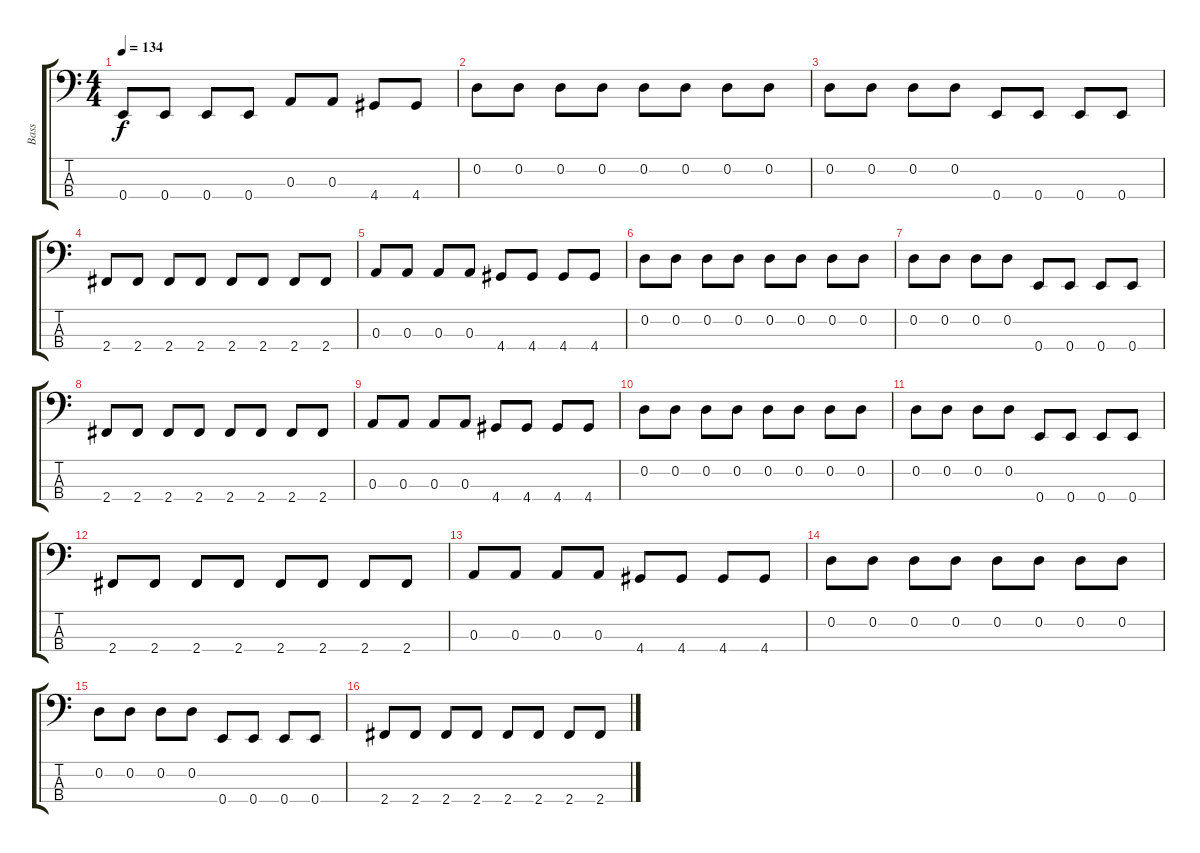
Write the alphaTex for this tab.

\track ("Bass" "Bass") {instrument electricbasspick}
\staff {score tabs}
\tuning (G2 D2 A1 E1) {hide}
\ts (4 4)
\tempo 134
\clef f4
\ks c
0.4.8{dy f} 0.4.8 0.4.8 0.4.8 0.3.8 0.3.8 4.4.8 4.4.8 |
0.2.8 0.2.8 0.2.8 0.2.8 0.2.8 0.2.8 0.2.8 0.2.8 |
0.2.8 0.2.8 0.2.8 0.2.8 0.4.8 0.4.8 0.4.8 0.4.8 |
2.4.8 2.4.8 2.4.8 2.4.8 2.4.8 2.4.8 2.4.8 2.4.8 |
0.3.8 0.3.8 0.3.8 0.3.8 4.4.8 4.4.8 4.4.8 4.4.8 |
0.2.8 0.2.8 0.2.8 0.2.8 0.2.8 0.2.8 0.2.8 0.2.8 |
0.2.8 0.2.8 0.2.8 0.2.8 0.4.8 0.4.8 0.4.8 0.4.8 |
2.4.8 2.4.8 2.4.8 2.4.8 2.4.8 2.4.8 2.4.8 2.4.8 |
0.3.8 0.3.8 0.3.8 0.3.8 4.4.8 4.4.8 4.4.8 4.4.8 |
0.2.8 0.2.8 0.2.8 0.2.8 0.2.8 0.2.8 0.2.8 0.2.8 |
0.2.8 0.2.8 0.2.8 0.2.8 0.4.8 0.4.8 0.4.8 0.4.8 |
2.4.8 2.4.8 2.4.8 2.4.8 2.4.8 2.4.8 2.4.8 2.4.8 |
0.3.8 0.3.8 0.3.8 0.3.8 4.4.8 4.4.8 4.4.8 4.4.8 |
0.2.8 0.2.8 0.2.8 0.2.8 0.2.8 0.2.8 0.2.8 0.2.8 |
0.2.8 0.2.8 0.2.8 0.2.8 0.4.8 0.4.8 0.4.8 0.4.8 |
2.4.8 2.4.8 2.4.8 2.4.8 2.4.8 2.4.8 2.4.8 2.4.8
